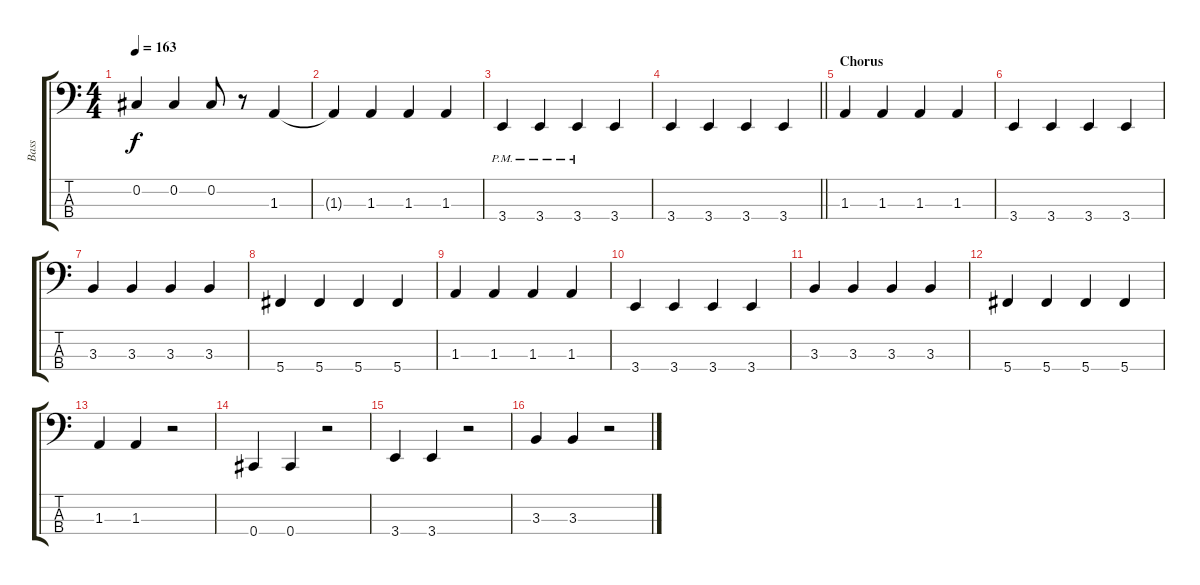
\track ("Bass" "Bass") {instrument electricbassfinger}
\staff {score tabs}
\tuning (Gb2 Db2 Ab1 Db1) {hide}
\ts (4 4)
\tempo 163
\clef f4
\ks c
0.2.4{dy f} 0.2.4 0.2.8 r.8 1.3.4 |
1.3{t}.4 1.3.4 1.3.4 1.3.4 |
3.4{pm}.4 3.4{pm}.4 3.4{pm}.4 3.4.4 |
\barLineRight lightlight
3.4.4 3.4.4 3.4.4 3.4.4 |
\section ("" "Chorus")
1.3.4 1.3.4 1.3.4 1.3.4 |
3.4.4 3.4.4 3.4.4 3.4.4 |
3.3.4 3.3.4 3.3.4 3.3.4 |
5.4.4 5.4.4 5.4.4 5.4.4 |
1.3.4 1.3.4 1.3.4 1.3.4 |
3.4.4 3.4.4 3.4.4 3.4.4 |
3.3.4 3.3.4 3.3.4 3.3.4 |
5.4.4 5.4.4 5.4.4 5.4.4 |
1.3.4 1.3.4 r.2 |
0.4.4 0.4.4 r.2 |
3.4.4 3.4.4 r.2 |
3.3.4 3.3.4 r.2
